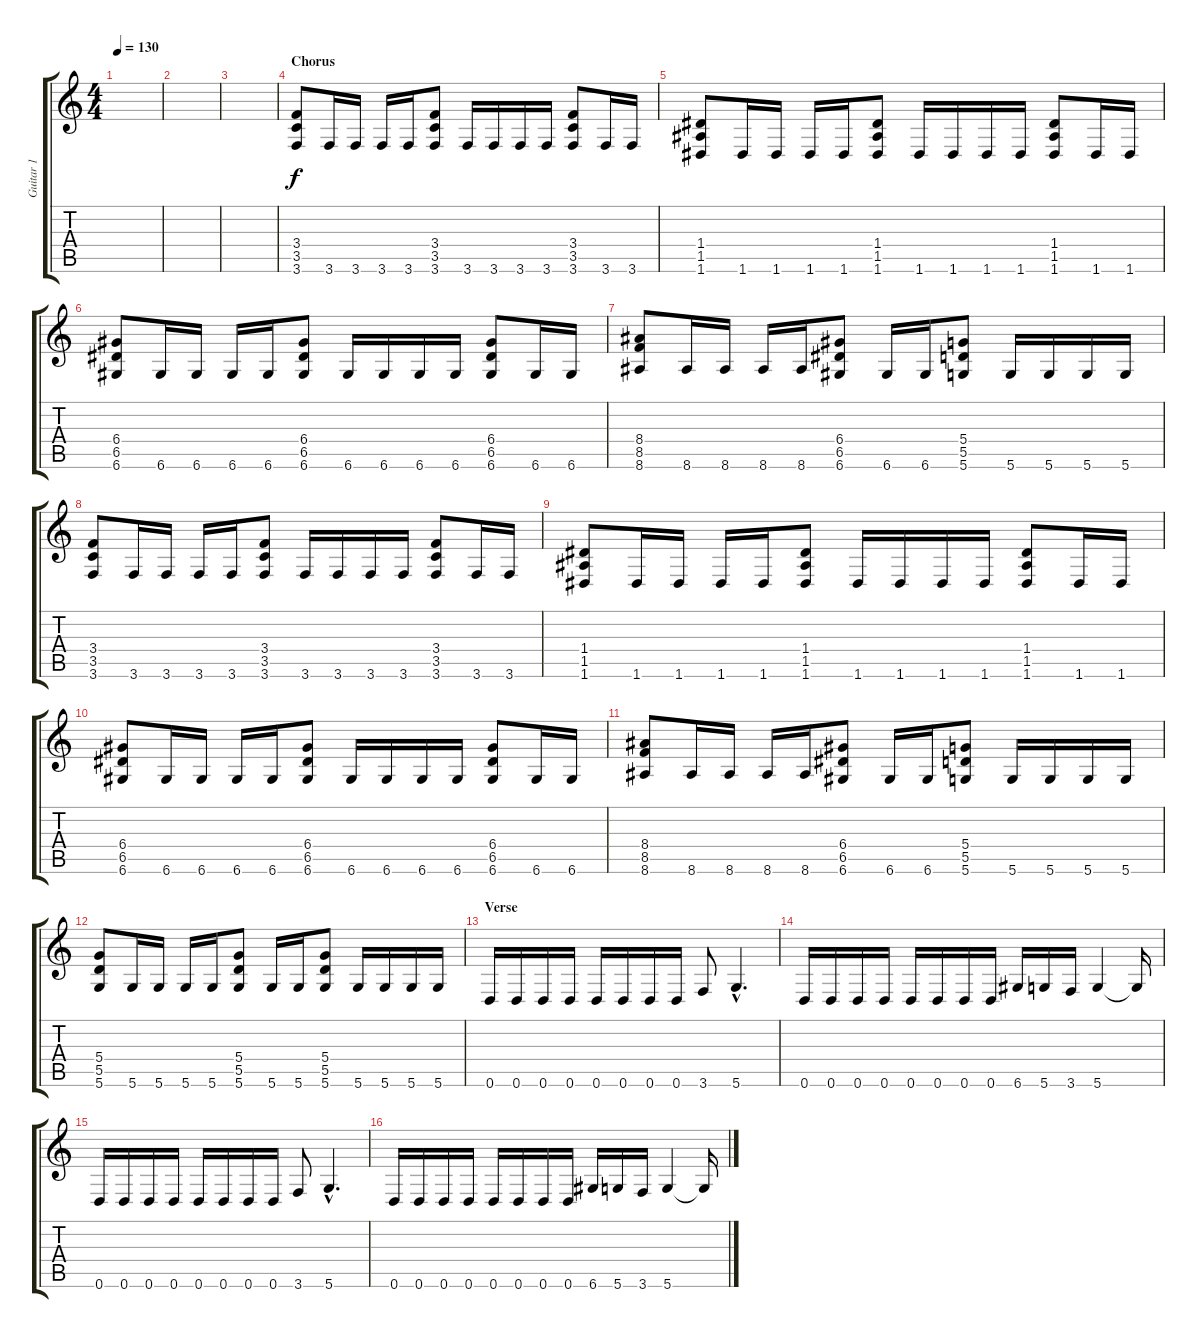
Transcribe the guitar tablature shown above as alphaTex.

\track ("Guitar 1" "Guitar 1") {instrument overdrivenguitar}
\staff {score tabs}
\tuning (E4 B3 G3 D3 A2 D2) {hide}
\ts (4 4)
\tempo 130
\clef g2
\ks c
|
|
|
\section ("" "Chorus")
(3.4 3.5 3.6).8 3.6.16 3.6.16 3.6.16 3.6.16 (3.4 3.5 3.6).8 3.6.16 3.6.16 3.6.16 3.6.16 (3.4 3.5 3.6).8 3.6.16 3.6.16 |
(1.4 1.5 1.6).8 1.6.16 1.6.16 1.6.16 1.6.16 (1.4 1.5 1.6).8 1.6.16 1.6.16 1.6.16 1.6.16 (1.4 1.5 1.6).8 1.6.16 1.6.16 |
(6.4 6.5 6.6).8 6.6.16 6.6.16 6.6.16 6.6.16 (6.4 6.5 6.6).8 6.6.16 6.6.16 6.6.16 6.6.16 (6.4 6.5 6.6).8 6.6.16 6.6.16 |
(8.4 8.5 8.6).8 8.6.16 8.6.16 8.6.16 8.6.16 (6.4 6.5 6.6).8 6.6.16 6.6.16 (5.4 5.5 5.6).8 5.6.16 5.6.16 5.6.16 5.6.16 |
(3.4 3.5 3.6).8 3.6.16 3.6.16 3.6.16 3.6.16 (3.4 3.5 3.6).8 3.6.16 3.6.16 3.6.16 3.6.16 (3.4 3.5 3.6).8 3.6.16 3.6.16 |
(1.4 1.5 1.6).8 1.6.16 1.6.16 1.6.16 1.6.16 (1.4 1.5 1.6).8 1.6.16 1.6.16 1.6.16 1.6.16 (1.4 1.5 1.6).8 1.6.16 1.6.16 |
(6.4 6.5 6.6).8 6.6.16 6.6.16 6.6.16 6.6.16 (6.4 6.5 6.6).8 6.6.16 6.6.16 6.6.16 6.6.16 (6.4 6.5 6.6).8 6.6.16 6.6.16 |
(8.4 8.5 8.6).8 8.6.16 8.6.16 8.6.16 8.6.16 (6.4 6.5 6.6).8 6.6.16 6.6.16 (5.4 5.5 5.6).8 5.6.16 5.6.16 5.6.16 5.6.16 |
(5.4 5.5 5.6).8 5.6.16 5.6.16 5.6.16 5.6.16 (5.4 5.5 5.6).8 5.6.16 5.6.16 (5.4 5.5 5.6).8 5.6.16 5.6.16 5.6.16 5.6.16 |
\section ("" "Verse")
0.6.16 0.6.16 0.6.16 0.6.16 0.6.16 0.6.16 0.6.16 0.6.16 3.6.8 5.6{hac}.4{d} |
0.6.16 0.6.16 0.6.16 0.6.16 0.6.16 0.6.16 0.6.16 0.6.16 6.6.16 5.6.16 3.6.16 5.6.4 5.6{t}.16 |
0.6.16 0.6.16 0.6.16 0.6.16 0.6.16 0.6.16 0.6.16 0.6.16 3.6.8 5.6{hac}.4{d} |
0.6.16 0.6.16 0.6.16 0.6.16 0.6.16 0.6.16 0.6.16 0.6.16 6.6.16 5.6.16 3.6.16 5.6.4 5.6{t}.16
